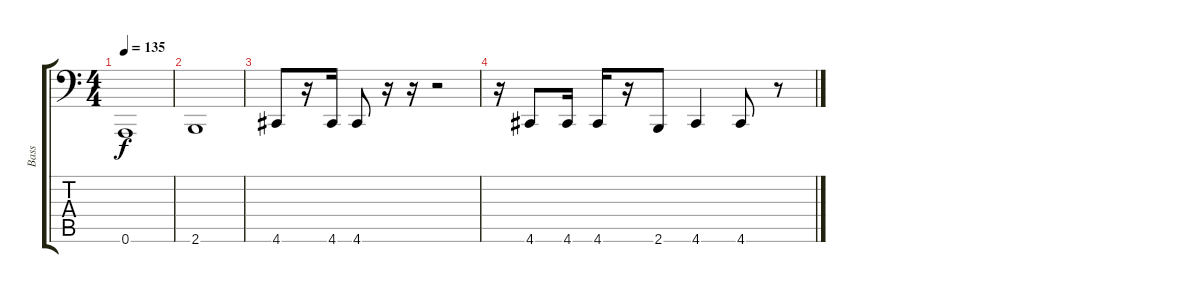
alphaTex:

\track ("Bass" "Bass") {instrument electricbasspick}
\staff {score tabs}
\tuning (B2 Gb2 D2 A1 E1 A0) {hide}
\ts (4 4)
\tempo 135
\clef f4
\ks c
0.6.1{dy f} |
2.6.1 |
4.6.8 r.16 4.6.16 4.6.8 r.16 r.16 r.2 |
r.16 4.6.8 4.6.16 4.6.16 r.16 2.6.8 4.6.4 4.6.8 r.8
